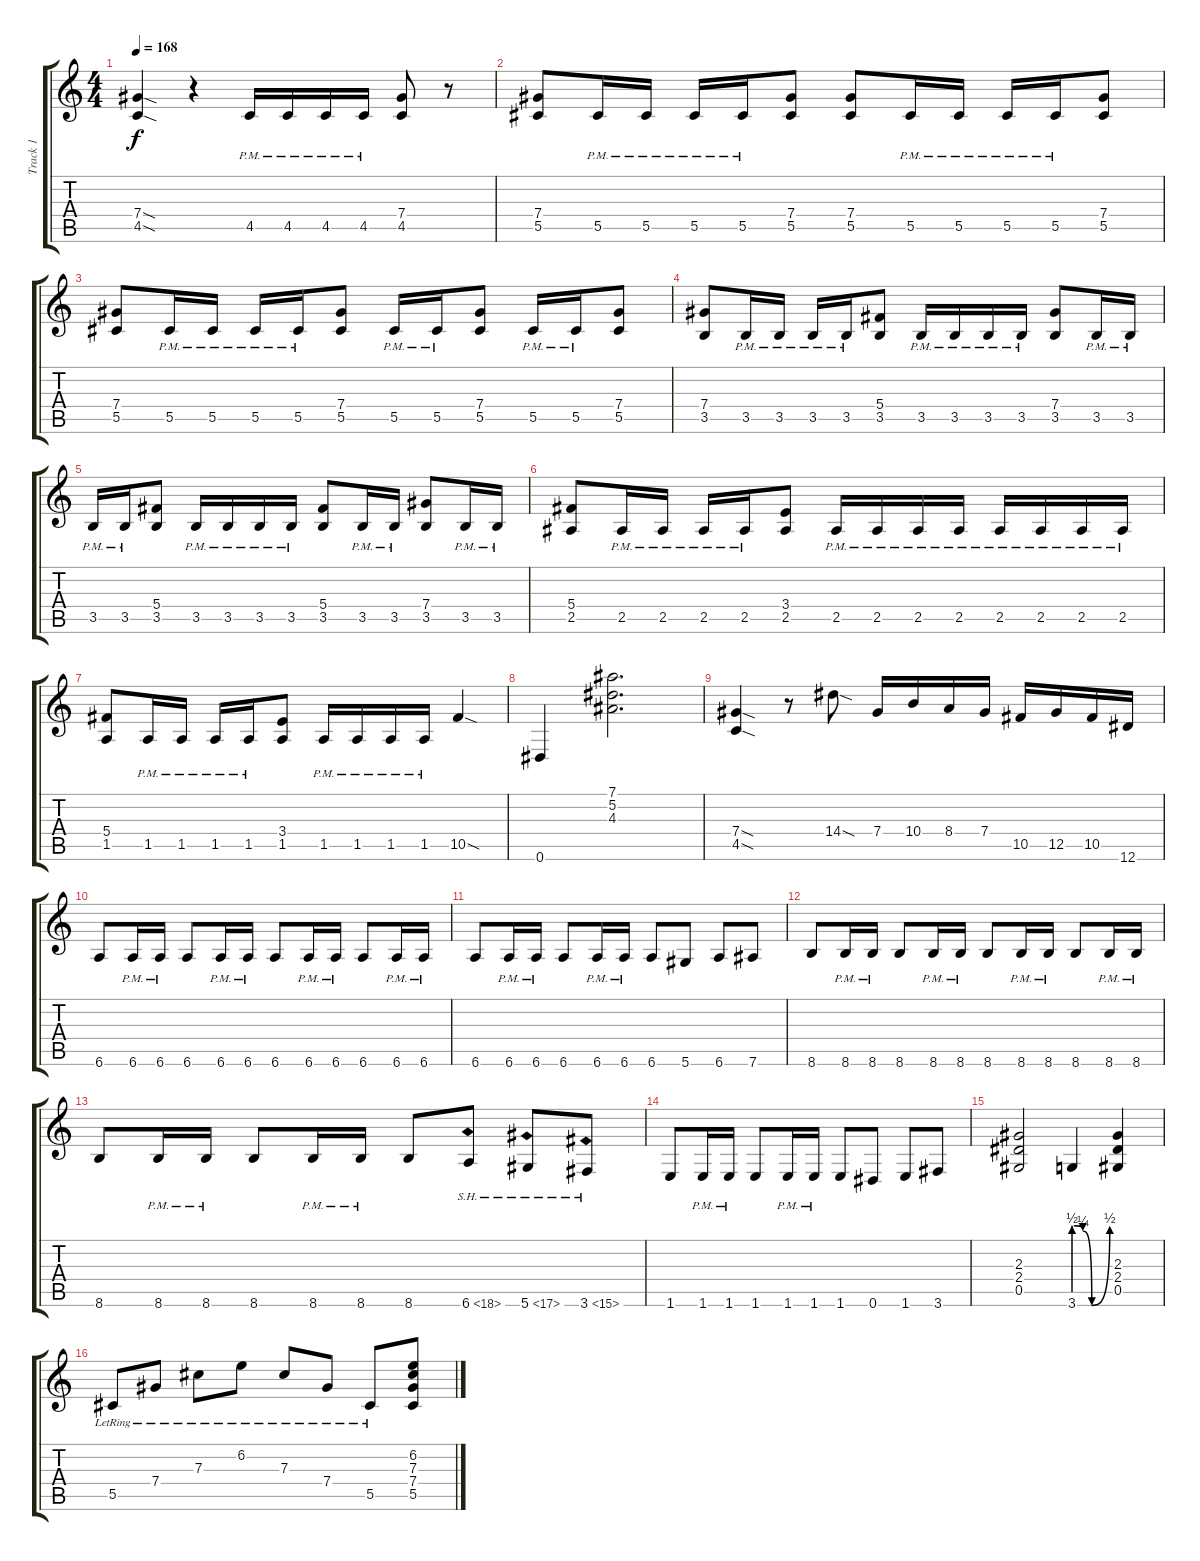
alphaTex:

\track ("Track 1" "Track 1") {instrument overdrivenguitar}
\staff {score tabs}
\tuning (Eb4 Bb3 Gb3 Db3 Ab2 Eb2) {hide}
\ts (4 4)
\tempo 168
\clef g2
\ks c
(7.4{sod} 4.5{sod}).4{dy f} r.4 4.5{pm}.16 4.5{pm}.16 4.5{pm}.16 4.5{pm}.16 (7.4 4.5).8 r.8 |
(7.4 5.5).8 5.5{pm}.16 5.5{pm}.16 5.5{pm}.16 5.5{pm}.16 (7.4 5.5).8 (7.4 5.5).8 5.5{pm}.16 5.5{pm}.16 5.5{pm}.16 5.5{pm}.16 (7.4 5.5).8 |
(7.4 5.5).8 5.5{pm}.16 5.5{pm}.16 5.5{pm}.16 5.5{pm}.16 (7.4 5.5).8 5.5{pm}.16 5.5{pm}.16 (7.4 5.5).8 5.5{pm}.16 5.5{pm}.16 (7.4 5.5).8 |
(7.4 3.5).8 3.5{pm}.16 3.5{pm}.16 3.5{pm}.16 3.5{pm}.16 (5.4 3.5).8 3.5{pm}.16 3.5{pm}.16 3.5{pm}.16 3.5{pm}.16 (7.4 3.5).8 3.5{pm}.16 3.5{pm}.16 |
3.5{pm}.16 3.5{pm}.16 (5.4 3.5).8 3.5{pm}.16 3.5{pm}.16 3.5{pm}.16 3.5{pm}.16 (5.4 3.5).8 3.5{pm}.16 3.5{pm}.16 (7.4 3.5).8 3.5{pm}.16 3.5{pm}.16 |
(5.4 2.5).8 2.5{pm}.16 2.5{pm}.16 2.5{pm}.16 2.5{pm}.16 (3.4 2.5).8 2.5{pm}.16 2.5{pm}.16 2.5{pm}.16 2.5{pm}.16 2.5{pm}.16 2.5{pm}.16 2.5{pm}.16 2.5{pm}.16 |
(5.4 1.5).8 1.5{pm}.16 1.5{pm}.16 1.5{pm}.16 1.5{pm}.16 (3.4 1.5).8 1.5{pm}.16 1.5{pm}.16 1.5{pm}.16 1.5{pm}.16 10.5{sod}.4 |
0.6.4 (7.1 5.2 4.3).2{d} |
(7.4{sod} 4.5{sod}).4 r.8 14.4{sod}.8 7.4.16 10.4.16 8.4.16 7.4.16 10.5.16 12.5.16 10.5.16 12.6.16 |
6.6.8 6.6{pm}.16 6.6{pm}.16 6.6.8 6.6{pm}.16 6.6{pm}.16 6.6.8 6.6{pm}.16 6.6{pm}.16 6.6.8 6.6{pm}.16 6.6{pm}.16 |
6.6.8 6.6{pm}.16 6.6{pm}.16 6.6.8 6.6{pm}.16 6.6{pm}.16 6.6.8 5.6.8 6.6.8 7.6.8 |
8.6.8 8.6{pm}.16 8.6{pm}.16 8.6.8 8.6{pm}.16 8.6{pm}.16 8.6.8 8.6{pm}.16 8.6{pm}.16 8.6.8 8.6{pm}.16 8.6{pm}.16 |
8.6.8 8.6{pm}.16 8.6{pm}.16 8.6.8 8.6{pm}.16 8.6{pm}.16 8.6.8 6.6{sh 12}.8 5.6{sh 12}.8 3.6{sh 12}.8 |
1.6.8 1.6{pm}.16 1.6{pm}.16 1.6.8 1.6{pm}.16 1.6{pm}.16 1.6.8 0.6.8 1.6.8 3.6.8 |
(2.3 2.4 0.5).2 3.6{be (custom 0 2 15 1 30 0 60 2)}.4 (2.3 2.4 0.5).4 |
5.5{lr}.8 7.4{lr}.8 7.3{lr}.8 6.2{lr}.8 7.3{lr}.8 7.4{lr}.8 5.5{lr}.8 (6.2 7.3 7.4 5.5).8
